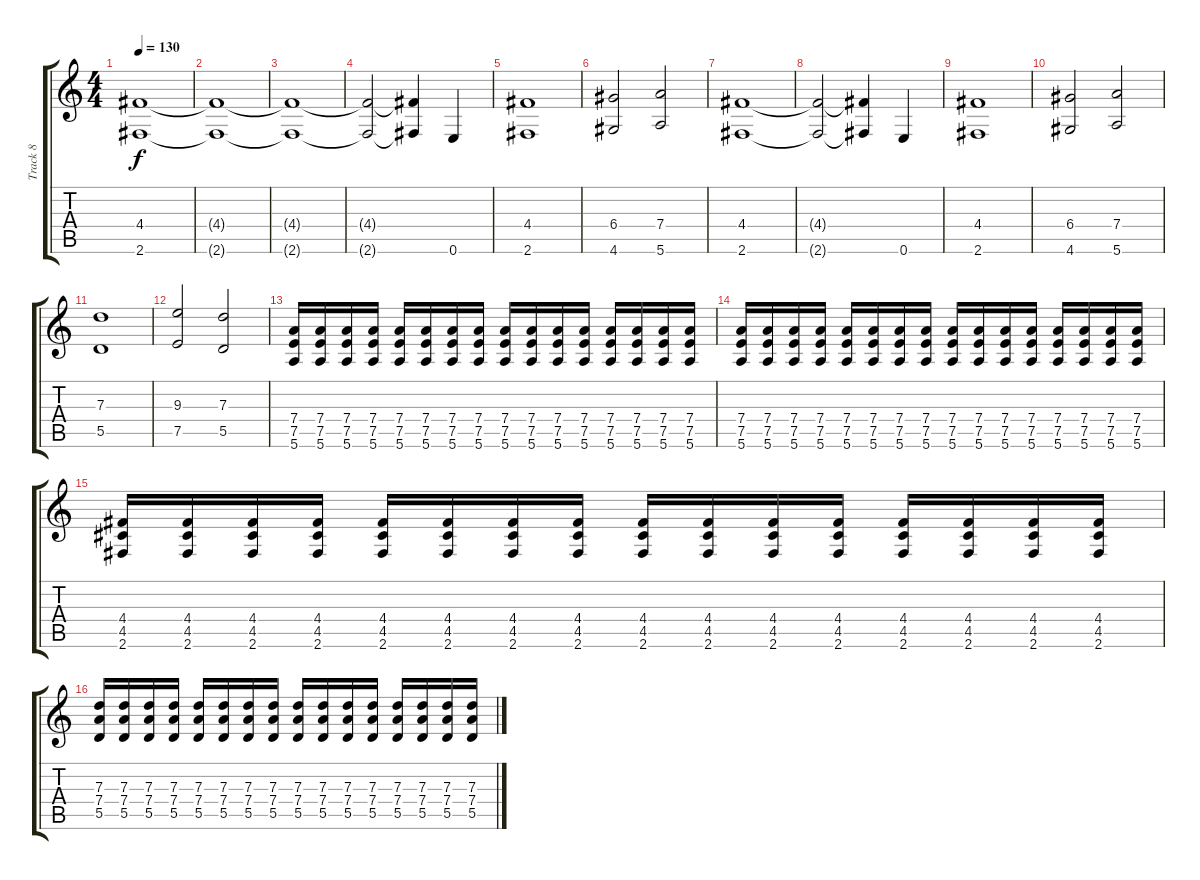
\track ("Track 8" "Track 8") {instrument distortionguitar}
\staff {score tabs}
\tuning (E4 B3 G3 D3 A2 E2) {hide}
\ts (4 4)
\tempo 130
\clef g2
\ks c
(4.4 2.6).1{dy f} |
(4.4{t} 2.6{t}).1 |
(4.4{t} 2.6{t}).1 |
(4.4{t} 2.6{t}).2 (4.4{t} 2.6{t}).4 0.6.4 |
(4.4 2.6).1 |
(6.4 4.6).2 (7.4 5.6).2 |
(4.4 2.6).1 |
(4.4{t} 2.6{t}).2 (4.4{t} 2.6{t}).4 0.6.4 |
(4.4 2.6).1 |
(6.4 4.6).2 (7.4 5.6).2 |
(7.3 5.5).1 |
(9.3 7.5).2 (7.3 5.5).2 |
(7.4 7.5 5.6).16 (7.4 7.5 5.6).16 (7.4 7.5 5.6).16 (7.4 7.5 5.6).16 (7.4 7.5 5.6).16 (7.4 7.5 5.6).16 (7.4 7.5 5.6).16 (7.4 7.5 5.6).16 (7.4 7.5 5.6).16 (7.4 7.5 5.6).16 (7.4 7.5 5.6).16 (7.4 7.5 5.6).16 (7.4 7.5 5.6).16 (7.4 7.5 5.6).16 (7.4 7.5 5.6).16 (7.4 7.5 5.6).16 |
(7.4 7.5 5.6).16 (7.4 7.5 5.6).16 (7.4 7.5 5.6).16 (7.4 7.5 5.6).16 (7.4 7.5 5.6).16 (7.4 7.5 5.6).16 (7.4 7.5 5.6).16 (7.4 7.5 5.6).16 (7.4 7.5 5.6).16 (7.4 7.5 5.6).16 (7.4 7.5 5.6).16 (7.4 7.5 5.6).16 (7.4 7.5 5.6).16 (7.4 7.5 5.6).16 (7.4 7.5 5.6).16 (7.4 7.5 5.6).16 |
(4.4 4.5 2.6).16 (4.4 4.5 2.6).16 (4.4 4.5 2.6).16 (4.4 4.5 2.6).16 (4.4 4.5 2.6).16 (4.4 4.5 2.6).16 (4.4 4.5 2.6).16 (4.4 4.5 2.6).16 (4.4 4.5 2.6).16 (4.4 4.5 2.6).16 (4.4 4.5 2.6).16 (4.4 4.5 2.6).16 (4.4 4.5 2.6).16 (4.4 4.5 2.6).16 (4.4 4.5 2.6).16 (4.4 4.5 2.6).16 |
(7.3 7.4 5.5).16 (7.3 7.4 5.5).16 (7.3 7.4 5.5).16 (7.3 7.4 5.5).16 (7.3 7.4 5.5).16 (7.3 7.4 5.5).16 (7.3 7.4 5.5).16 (7.3 7.4 5.5).16 (7.3 7.4 5.5).16 (7.3 7.4 5.5).16 (7.3 7.4 5.5).16 (7.3 7.4 5.5).16 (7.3 7.4 5.5).16 (7.3 7.4 5.5).16 (7.3 7.4 5.5).16 (7.3 7.4 5.5).16
